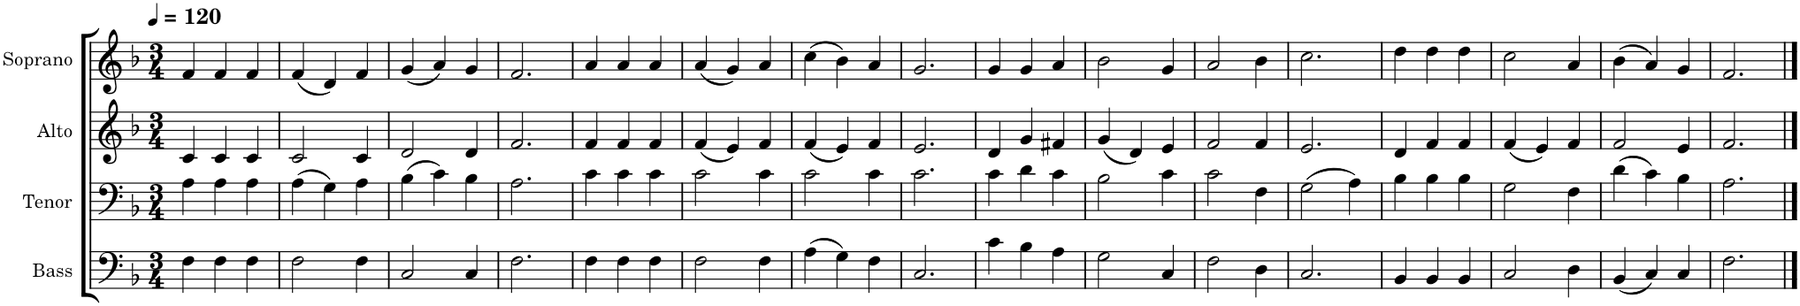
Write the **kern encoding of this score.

**kern	**kern	**kern	**kern
*part4	*part3	*part2	*part1
*staff4	*staff3	*staff2	*staff1
*I"Bass	*I"Tenor	*I"Alto	*I"Soprano
*I'B.	*I'T.	*I'A.	*I'S.
*clefF4	*clefF4	*clefG2	*clefG2
*k[b-]	*k[b-]	*k[b-]	*k[b-]
*M3/4	*M3/4	*M3/4	*M3/4
*MM120	*MM120	*MM120	*MM120
=1	=1	=1	=1
4F\	4A\	4c/	4f/
4F\	4A\	4c/	4f/
4F\	4A\	4c/	4f/
=2	=2	=2	=2
2F\	(4A\	2c/	(4f/
.	4G\)	.	4d/)
4F\	4A\	4c/	4f/
=3	=3	=3	=3
2C/	(4B-\	2d/	(4g/
.	4c\)	.	4a/)
4C/	4B-\	4d/	4g/
=4	=4	=4	=4
2.F\	2.A\	2.f/	2.f/
=5	=5	=5	=5
4F\	4c\	4f/	4a/
4F\	4c\	4f/	4a/
4F\	4c\	4f/	4a/
=6	=6	=6	=6
2F\	2c\	(4f/	(4a/
.	.	4e/)	4g/)
4F\	4c\	4f/	4a/
=7	=7	=7	=7
(4A\	2c\	(4f/	(4cc\
4G\)	.	4e/)	4b-\)
4F\	4c\	4f/	4a/
=8	=8	=8	=8
2.C/	2.c\	2.e/	2.g/
=9	=9	=9	=9
4c\	4c\	4d/	4g/
4B-\	4d\	4g/	4g/
4A\	4c\	4f#X/	4a/
=10	=10	=10	=10
2G\	2B-\	(4g/	2b-\
.	.	4d/)	.
4C/	4c\	4e/	4g/
=11	=11	=11	=11
2F\	2c\	2f/	2a/
4D\	4F\	4f/	4b-\
=12	=12	=12	=12
2.C/	(2G\	2.e/	2.cc\
.	4A\)	.	.
=13	=13	=13	=13
4BB-/	4B-\	4d/	4dd\
4BB-/	4B-\	4f/	4dd\
4BB-/	4B-\	4f/	4dd\
=14	=14	=14	=14
2C/	2G\	(4f/	2cc\
.	.	4e/)	.
4D\	4F\	4f/	4a/
=15	=15	=15	=15
(4BB-/	(4d\	2f/	(4b-\
4C/)	4c\)	.	4a/)
4C/	4B-\	4e/	4g/
=16	=16	=16	=16
2.F\	2.A\	2.f/	2.f/
==	==	==	==
*-	*-	*-	*-
